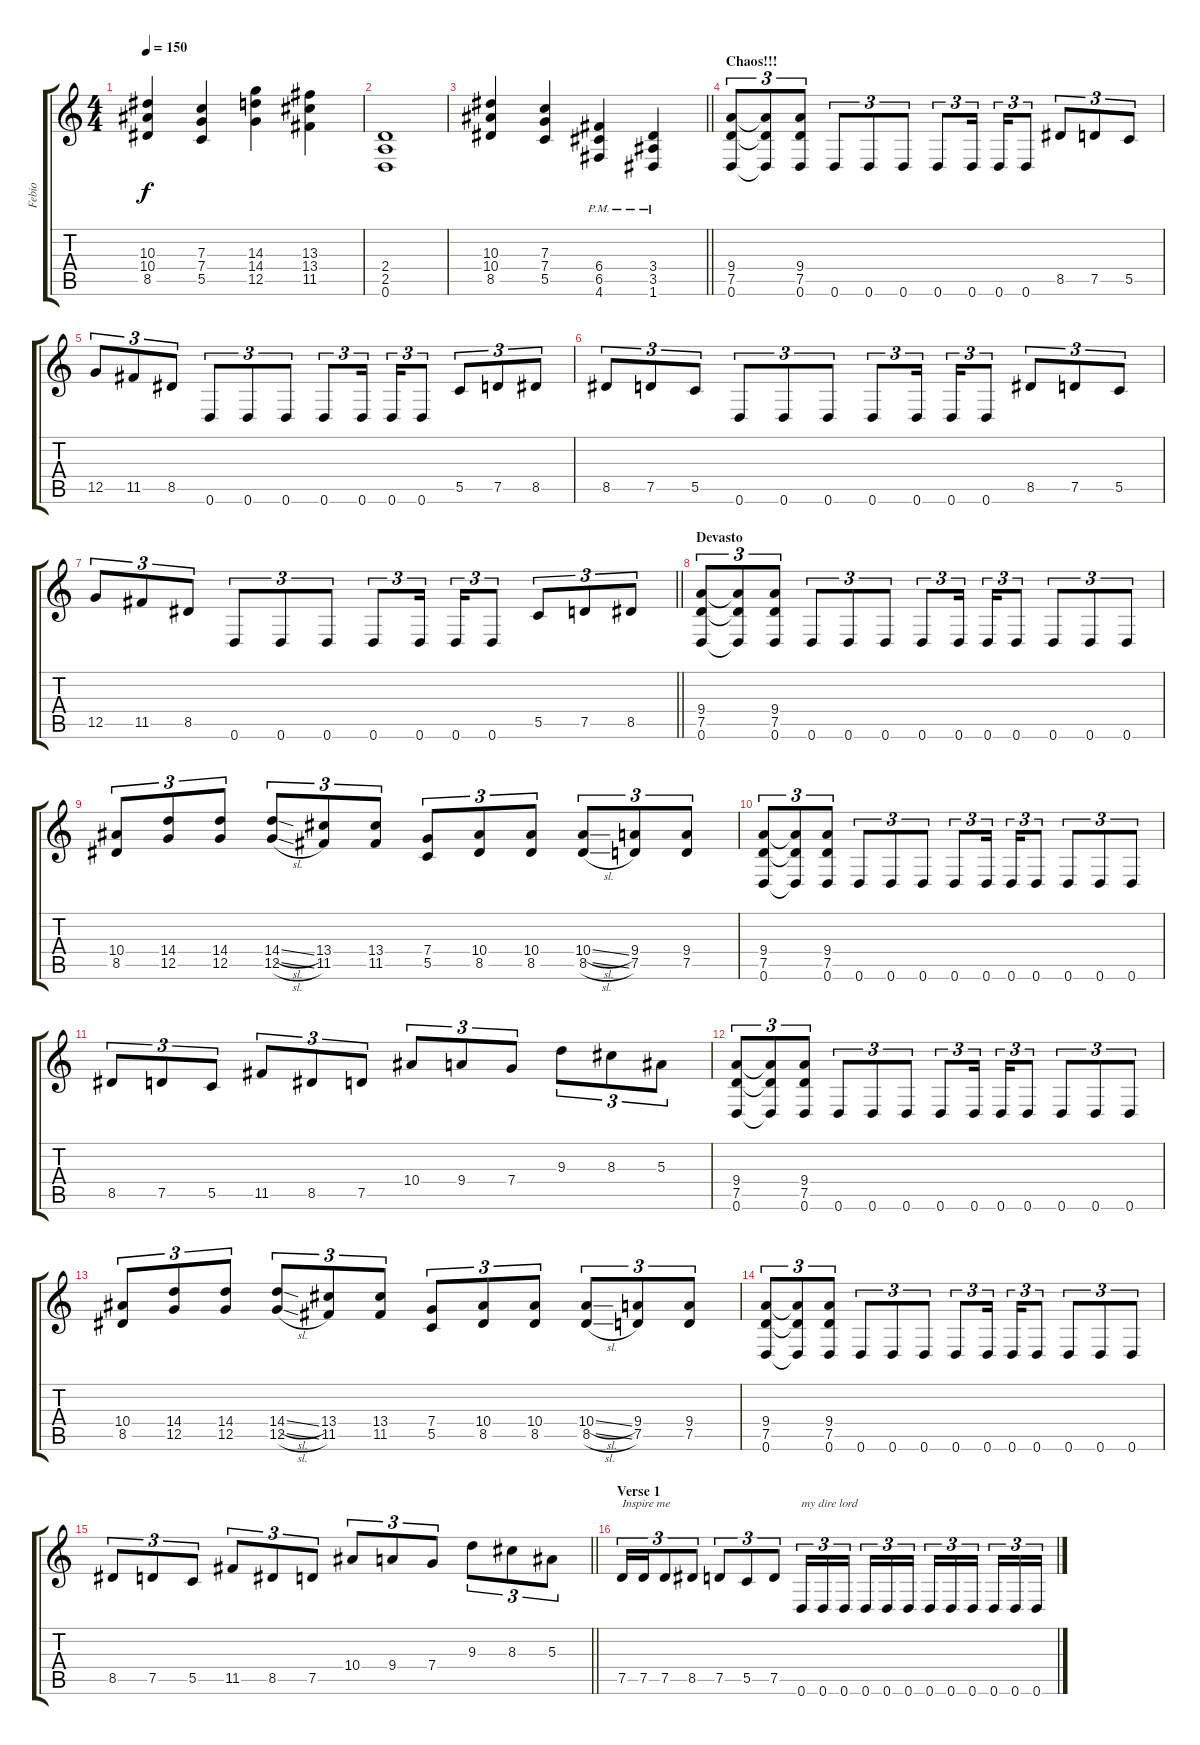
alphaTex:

\track ("Febio" "Febio") {instrument distortionguitar}
\staff {score tabs}
\tuning (D4 A3 F3 C3 G2 D2) {hide}
\ts (4 4)
\tempo 150
\clef g2
\ks c
(10.3 10.4 8.5).4{dy f} (7.3 7.4 5.5).4 (14.3 14.4 12.5).4 (13.3 13.4 11.5).4 |
(2.4 2.5 0.6).1 |
\barLineRight lightlight
(10.3 10.4 8.5).4 (7.3 7.4 5.5).4 (6.4{pm} 6.5{pm} 4.6{pm}).4 (3.4{pm} 3.5{pm} 1.6{pm}).4 |
\section ("" "Chaos!!!")
(9.4 7.5 0.6).8{tu (3 2)} (9.4{t} 7.5{t} 0.6{t}).8{tu (3 2)} (9.4 7.5 0.6).8{tu (3 2)} 0.6.8{tu (3 2)} 0.6.8{tu (3 2)} 0.6.8{tu (3 2)} 0.6.8{tu (3 2)} 0.6.16{tu (3 2) beam splitsecondary} 0.6.16{tu (3 2)} 0.6.8{tu (3 2)} 8.5.8{tu (3 2)} 7.5.8{tu (3 2)} 5.5.8{tu (3 2)} |
12.5.8{tu (3 2)} 11.5.8{tu (3 2)} 8.5.8{tu (3 2)} 0.6.8{tu (3 2)} 0.6.8{tu (3 2)} 0.6.8{tu (3 2)} 0.6.8{tu (3 2)} 0.6.16{tu (3 2) beam splitsecondary} 0.6.16{tu (3 2)} 0.6.8{tu (3 2)} 5.5.8{tu (3 2)} 7.5.8{tu (3 2)} 8.5.8{tu (3 2)} |
8.5.8{tu (3 2)} 7.5.8{tu (3 2)} 5.5.8{tu (3 2)} 0.6.8{tu (3 2)} 0.6.8{tu (3 2)} 0.6.8{tu (3 2)} 0.6.8{tu (3 2)} 0.6.16{tu (3 2) beam splitsecondary} 0.6.16{tu (3 2)} 0.6.8{tu (3 2)} 8.5.8{tu (3 2)} 7.5.8{tu (3 2)} 5.5.8{tu (3 2)} |
\barLineRight lightlight
12.5.8{tu (3 2)} 11.5.8{tu (3 2)} 8.5.8{tu (3 2)} 0.6.8{tu (3 2)} 0.6.8{tu (3 2)} 0.6.8{tu (3 2)} 0.6.8{tu (3 2)} 0.6.16{tu (3 2) beam splitsecondary} 0.6.16{tu (3 2)} 0.6.8{tu (3 2)} 5.5.8{tu (3 2)} 7.5.8{tu (3 2)} 8.5.8{tu (3 2)} |
\section ("" "Devasto")
(9.4 7.5 0.6).8{tu (3 2)} (9.4{t} 7.5{t} 0.6{t}).8{tu (3 2)} (9.4 7.5 0.6).8{tu (3 2)} 0.6.8{tu (3 2)} 0.6.8{tu (3 2)} 0.6.8{tu (3 2)} 0.6.8{tu (3 2)} 0.6.16{tu (3 2) beam splitsecondary} 0.6.16{tu (3 2)} 0.6.8{tu (3 2)} 0.6.8{tu (3 2)} 0.6.8{tu (3 2)} 0.6.8{tu (3 2)} |
(10.4 8.5).8{tu (3 2)} (14.4 12.5).8{tu (3 2)} (14.4 12.5).8{tu (3 2)} (14.4{sl} 12.5{sl}).8{tu (3 2)} (13.4 11.5).8{tu (3 2)} (13.4 11.5).8{tu (3 2)} (7.4 5.5).8{tu (3 2)} (10.4 8.5).8{tu (3 2)} (10.4 8.5).8{tu (3 2)} (10.4{sl} 8.5{sl}).8{tu (3 2)} (9.4 7.5).8{tu (3 2)} (9.4 7.5).8{tu (3 2)} |
(9.4 7.5 0.6).8{tu (3 2)} (9.4{t} 7.5{t} 0.6{t}).8{tu (3 2)} (9.4 7.5 0.6).8{tu (3 2)} 0.6.8{tu (3 2)} 0.6.8{tu (3 2)} 0.6.8{tu (3 2)} 0.6.8{tu (3 2)} 0.6.16{tu (3 2) beam splitsecondary} 0.6.16{tu (3 2)} 0.6.8{tu (3 2)} 0.6.8{tu (3 2)} 0.6.8{tu (3 2)} 0.6.8{tu (3 2)} |
8.5.8{tu (3 2)} 7.5.8{tu (3 2)} 5.5.8{tu (3 2)} 11.5.8{tu (3 2)} 8.5.8{tu (3 2)} 7.5.8{tu (3 2)} 10.4.8{tu (3 2)} 9.4.8{tu (3 2)} 7.4.8{tu (3 2)} 9.3.8{tu (3 2)} 8.3.8{tu (3 2)} 5.3.8{tu (3 2)} |
(9.4 7.5 0.6).8{tu (3 2)} (9.4{t} 7.5{t} 0.6{t}).8{tu (3 2)} (9.4 7.5 0.6).8{tu (3 2)} 0.6.8{tu (3 2)} 0.6.8{tu (3 2)} 0.6.8{tu (3 2)} 0.6.8{tu (3 2)} 0.6.16{tu (3 2) beam splitsecondary} 0.6.16{tu (3 2)} 0.6.8{tu (3 2)} 0.6.8{tu (3 2)} 0.6.8{tu (3 2)} 0.6.8{tu (3 2)} |
(10.4 8.5).8{tu (3 2)} (14.4 12.5).8{tu (3 2)} (14.4 12.5).8{tu (3 2)} (14.4{sl} 12.5{sl}).8{tu (3 2)} (13.4 11.5).8{tu (3 2)} (13.4 11.5).8{tu (3 2)} (7.4 5.5).8{tu (3 2)} (10.4 8.5).8{tu (3 2)} (10.4 8.5).8{tu (3 2)} (10.4{sl} 8.5{sl}).8{tu (3 2)} (9.4 7.5).8{tu (3 2)} (9.4 7.5).8{tu (3 2)} |
(9.4 7.5 0.6).8{tu (3 2)} (9.4{t} 7.5{t} 0.6{t}).8{tu (3 2)} (9.4 7.5 0.6).8{tu (3 2)} 0.6.8{tu (3 2)} 0.6.8{tu (3 2)} 0.6.8{tu (3 2)} 0.6.8{tu (3 2)} 0.6.16{tu (3 2) beam splitsecondary} 0.6.16{tu (3 2)} 0.6.8{tu (3 2)} 0.6.8{tu (3 2)} 0.6.8{tu (3 2)} 0.6.8{tu (3 2)} |
\barLineRight lightlight
8.5.8{tu (3 2)} 7.5.8{tu (3 2)} 5.5.8{tu (3 2)} 11.5.8{tu (3 2)} 8.5.8{tu (3 2)} 7.5.8{tu (3 2)} 10.4.8{tu (3 2)} 9.4.8{tu (3 2)} 7.4.8{tu (3 2)} 9.3.8{tu (3 2)} 8.3.8{tu (3 2)} 5.3.8{tu (3 2)} |
\section ("" "Verse 1")
7.5.16{tu (3 2) txt "Inspire me "} 7.5.16{tu (3 2)} 7.5.8{tu (3 2)} 8.5.8{tu (3 2)} 7.5.8{tu (3 2)} 5.5.8{tu (3 2)} 7.5.8{tu (3 2)} 0.6.16{tu (3 2) txt "my dire lord"} 0.6.16{tu (3 2)} 0.6.16{tu (3 2) beam splitsecondary} 0.6.16{tu (3 2)} 0.6.16{tu (3 2)} 0.6.16{tu (3 2)} 0.6.16{tu (3 2)} 0.6.16{tu (3 2)} 0.6.16{tu (3 2) beam splitsecondary} 0.6.16{tu (3 2)} 0.6.16{tu (3 2)} 0.6.16{tu (3 2)}
